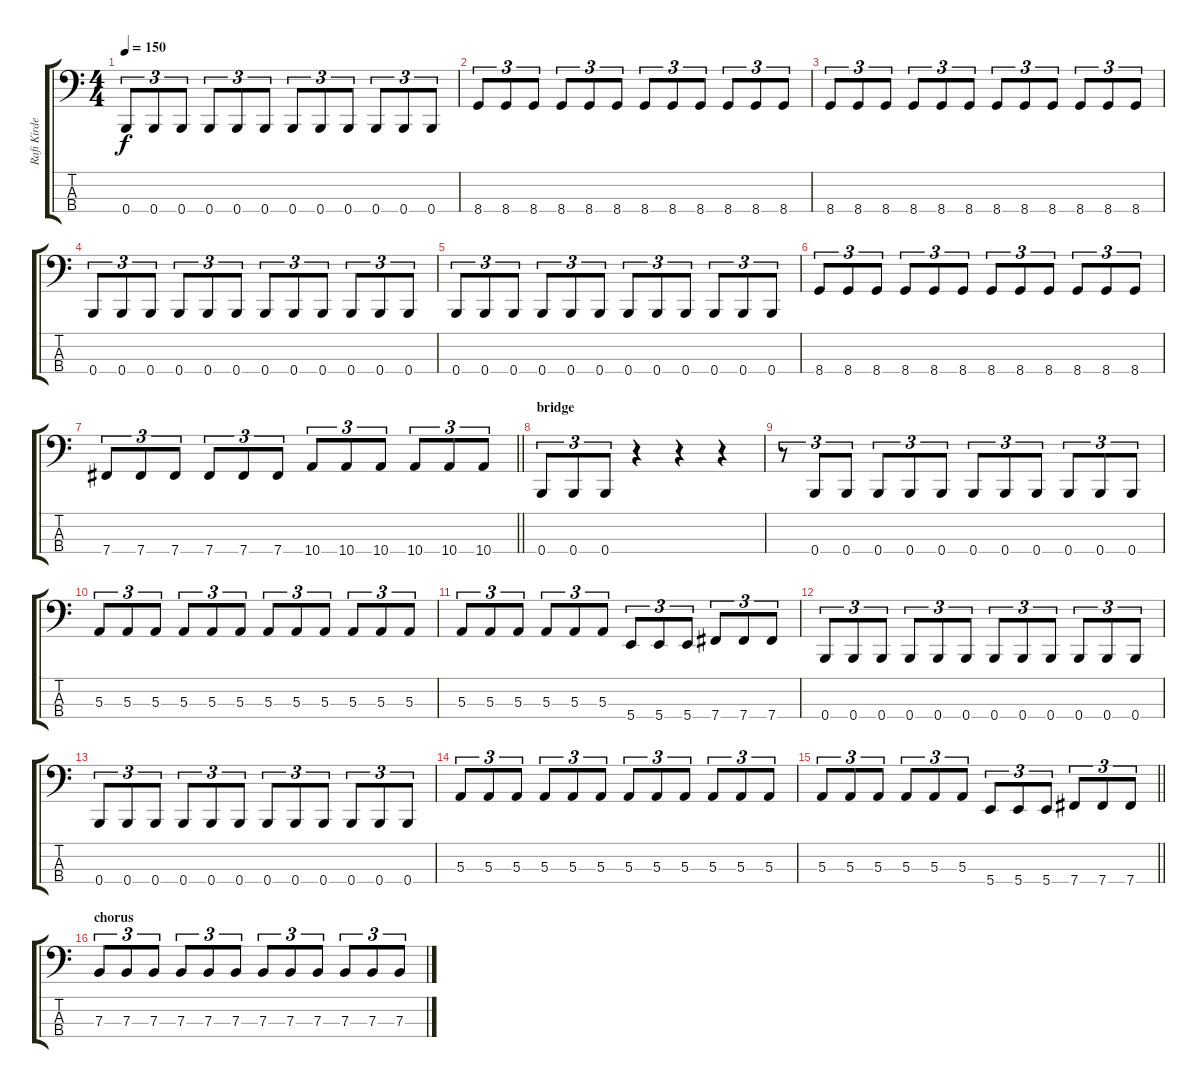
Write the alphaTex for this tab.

\track ("Rafi Kirder" "Rafi Kirde") {instrument electricbasspick}
\staff {score tabs}
\tuning (D2 A1 E1 B0) {hide}
\ts (4 4)
\tempo 150
\clef f4
\ks c
0.4.8{tu (3 2) dy f} 0.4.8{tu (3 2)} 0.4.8{tu (3 2)} 0.4.8{tu (3 2)} 0.4.8{tu (3 2)} 0.4.8{tu (3 2)} 0.4.8{tu (3 2)} 0.4.8{tu (3 2)} 0.4.8{tu (3 2)} 0.4.8{tu (3 2)} 0.4.8{tu (3 2)} 0.4.8{tu (3 2)} |
8.4.8{tu (3 2)} 8.4.8{tu (3 2)} 8.4.8{tu (3 2)} 8.4.8{tu (3 2)} 8.4.8{tu (3 2)} 8.4.8{tu (3 2)} 8.4.8{tu (3 2)} 8.4.8{tu (3 2)} 8.4.8{tu (3 2)} 8.4.8{tu (3 2)} 8.4.8{tu (3 2)} 8.4.8{tu (3 2)} |
8.4.8{tu (3 2)} 8.4.8{tu (3 2)} 8.4.8{tu (3 2)} 8.4.8{tu (3 2)} 8.4.8{tu (3 2)} 8.4.8{tu (3 2)} 8.4.8{tu (3 2)} 8.4.8{tu (3 2)} 8.4.8{tu (3 2)} 8.4.8{tu (3 2)} 8.4.8{tu (3 2)} 8.4.8{tu (3 2)} |
0.4.8{tu (3 2)} 0.4.8{tu (3 2)} 0.4.8{tu (3 2)} 0.4.8{tu (3 2)} 0.4.8{tu (3 2)} 0.4.8{tu (3 2)} 0.4.8{tu (3 2)} 0.4.8{tu (3 2)} 0.4.8{tu (3 2)} 0.4.8{tu (3 2)} 0.4.8{tu (3 2)} 0.4.8{tu (3 2)} |
0.4.8{tu (3 2)} 0.4.8{tu (3 2)} 0.4.8{tu (3 2)} 0.4.8{tu (3 2)} 0.4.8{tu (3 2)} 0.4.8{tu (3 2)} 0.4.8{tu (3 2)} 0.4.8{tu (3 2)} 0.4.8{tu (3 2)} 0.4.8{tu (3 2)} 0.4.8{tu (3 2)} 0.4.8{tu (3 2)} |
8.4.8{tu (3 2)} 8.4.8{tu (3 2)} 8.4.8{tu (3 2)} 8.4.8{tu (3 2)} 8.4.8{tu (3 2)} 8.4.8{tu (3 2)} 8.4.8{tu (3 2)} 8.4.8{tu (3 2)} 8.4.8{tu (3 2)} 8.4.8{tu (3 2)} 8.4.8{tu (3 2)} 8.4.8{tu (3 2)} |
\barLineRight lightlight
7.4.8{tu (3 2)} 7.4.8{tu (3 2)} 7.4.8{tu (3 2)} 7.4.8{tu (3 2)} 7.4.8{tu (3 2)} 7.4.8{tu (3 2)} 10.4.8{tu (3 2)} 10.4.8{tu (3 2)} 10.4.8{tu (3 2)} 10.4.8{tu (3 2)} 10.4.8{tu (3 2)} 10.4.8{tu (3 2)} |
\section ("" "bridge")
0.4.8{tu (3 2)} 0.4.8{tu (3 2)} 0.4.8{tu (3 2)} r.4 r.4 r.4 |
r.8{tu (3 2)} 0.4.8{tu (3 2)} 0.4.8{tu (3 2)} 0.4.8{tu (3 2)} 0.4.8{tu (3 2)} 0.4.8{tu (3 2)} 0.4.8{tu (3 2)} 0.4.8{tu (3 2)} 0.4.8{tu (3 2)} 0.4.8{tu (3 2)} 0.4.8{tu (3 2)} 0.4.8{tu (3 2)} |
5.3.8{tu (3 2)} 5.3.8{tu (3 2)} 5.3.8{tu (3 2)} 5.3.8{tu (3 2)} 5.3.8{tu (3 2)} 5.3.8{tu (3 2)} 5.3.8{tu (3 2)} 5.3.8{tu (3 2)} 5.3.8{tu (3 2)} 5.3.8{tu (3 2)} 5.3.8{tu (3 2)} 5.3.8{tu (3 2)} |
5.3.8{tu (3 2)} 5.3.8{tu (3 2)} 5.3.8{tu (3 2)} 5.3.8{tu (3 2)} 5.3.8{tu (3 2)} 5.3.8{tu (3 2)} 5.4.8{tu (3 2)} 5.4.8{tu (3 2)} 5.4.8{tu (3 2)} 7.4.8{tu (3 2)} 7.4.8{tu (3 2)} 7.4.8{tu (3 2)} |
0.4.8{tu (3 2)} 0.4.8{tu (3 2)} 0.4.8{tu (3 2)} 0.4.8{tu (3 2)} 0.4.8{tu (3 2)} 0.4.8{tu (3 2)} 0.4.8{tu (3 2)} 0.4.8{tu (3 2)} 0.4.8{tu (3 2)} 0.4.8{tu (3 2)} 0.4.8{tu (3 2)} 0.4.8{tu (3 2)} |
0.4.8{tu (3 2)} 0.4.8{tu (3 2)} 0.4.8{tu (3 2)} 0.4.8{tu (3 2)} 0.4.8{tu (3 2)} 0.4.8{tu (3 2)} 0.4.8{tu (3 2)} 0.4.8{tu (3 2)} 0.4.8{tu (3 2)} 0.4.8{tu (3 2)} 0.4.8{tu (3 2)} 0.4.8{tu (3 2)} |
5.3.8{tu (3 2)} 5.3.8{tu (3 2)} 5.3.8{tu (3 2)} 5.3.8{tu (3 2)} 5.3.8{tu (3 2)} 5.3.8{tu (3 2)} 5.3.8{tu (3 2)} 5.3.8{tu (3 2)} 5.3.8{tu (3 2)} 5.3.8{tu (3 2)} 5.3.8{tu (3 2)} 5.3.8{tu (3 2)} |
\barLineRight lightlight
5.3.8{tu (3 2)} 5.3.8{tu (3 2)} 5.3.8{tu (3 2)} 5.3.8{tu (3 2)} 5.3.8{tu (3 2)} 5.3.8{tu (3 2)} 5.4.8{tu (3 2)} 5.4.8{tu (3 2)} 5.4.8{tu (3 2)} 7.4.8{tu (3 2)} 7.4.8{tu (3 2)} 7.4.8{tu (3 2)} |
\section ("" "chorus")
7.3.8{tu (3 2)} 7.3.8{tu (3 2)} 7.3.8{tu (3 2)} 7.3.8{tu (3 2)} 7.3.8{tu (3 2)} 7.3.8{tu (3 2)} 7.3.8{tu (3 2)} 7.3.8{tu (3 2)} 7.3.8{tu (3 2)} 7.3.8{tu (3 2)} 7.3.8{tu (3 2)} 7.3.8{tu (3 2)}
